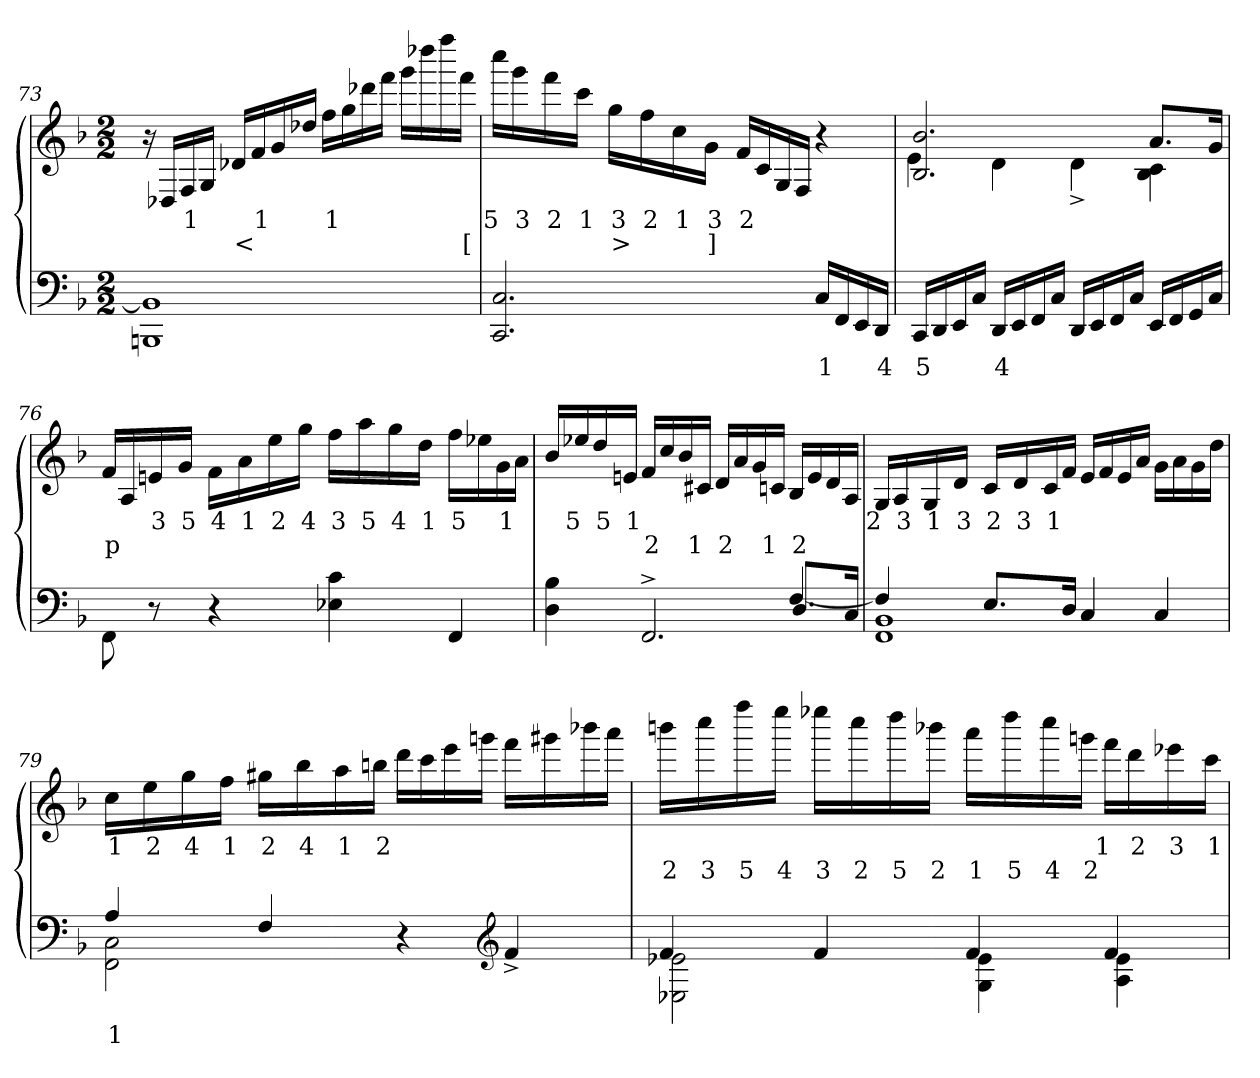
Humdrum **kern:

**kern	**text	**kern	**text	**text
*part2	*part2	*part1	*part1	*part1
*staff2	*staff2	*staff1	*staff1	*staff1
*clefF4	*	*clefG2	*	*
*k[b-]	*	*k[b-]	*	*
*M2/2	*	*M2/2	*	*
=73	=73	=73	=73	=73
1BBn] 1BBBn	.	16r	.	.
.	.	16D-XLL	.	.
.	.	16F	1	.
.	.	16GJJ	.	.
.	.	16d-LL	.	<
.	.	16f	1	.
.	.	16g	.	.
.	.	16dd-JJ	.	.
.	.	16ffLL	1	.
.	.	16gg	.	.
.	.	16ddd-	.	.
.	.	16fffJJ	.	.
.	.	16gggLL	.	.
.	.	16dddd-	.	.
.	.	16ffff	.	.
.	.	16fffJJ	.	[
=74	=74	=74	=74	=74
2.C 2.CC	.	16ccccLL	5	.
.	.	16ggg	3	.
.	.	16fff	2	.
.	.	16cccJJ	1	.
.	.	16ggLL	3	>
.	.	16ff	2	.
.	.	16cc	1	.
.	.	16gJJ	3	]
.	.	16fLL	2	.
.	.	16c	.	.
.	.	16G	.	.
.	.	16FJJ	.	.
16CLL	1	4r	.	.
16FF	.	.	.	.
16EE	.	.	.	.
16DDJJ	4	.	.	.
=75	=75	=75	=75	=75
*	*	*^	*	*
16CCLL	5	2.b- 2.B-	4e	.	.
16DD	.	.	.	.	.
16EE	.	.	.	.	.
16CJJ	.	.	.	.	.
16DDLL	4	.	4d	.	.
16EE	.	.	.	.	.
16FF	.	.	.	.	.
16CJJ	.	.	.	.	.
16DDLL	.	.	4d^>	.	.
16EE	.	.	.	.	.
16FF	.	.	.	.	.
16CJJ	.	.	.	.	.
16EELL	.	8.aL	4c 4B-	.	.
16FF	.	.	.	.	.
16GG	.	.	.	.	.
16CJJ	.	16gJk	.	.	.
*	*	*v	*v	*	*
=76	=76	=76	=76	=76
8FF\	.	16fLL	.	p
.	.	16A	.	.
8r	.	16en	3	.
.	.	16gJJ	5	.
4r	.	16fLL	4	.
.	.	16a	1	.
.	.	16ee	2	.
.	.	16ggJJ	4	.
4c 4E-X	.	16ffLL	3	.
.	.	16aa	5	.
.	.	16gg	4	.
.	.	16ddJJ	1	.
4FF	.	16ffLL	5	.
.	.	16ee-X	.	.
.	.	16g	1	.
.	.	16aJJ	.	.
=77	=77	=77	=77	=77
*^	*	*	*	*
*	*^	*	*	*	*
4ryy	2.ryy	4B- 4D	.	16b-LL	.	.
.	.	.	.	16ee-X	5	.
.	.	.	.	16dd	5	.
.	.	.	.	16enJJ	1	.
2.FF^>	.	2ryy	.	16fLL	.	2
.	.	.	.	16cc	.	.
.	.	.	.	16b-	.	.
.	.	.	.	16c#XJJ	.	1
.	.	.	.	16dLL	.	2
.	.	.	.	16a	.	.
.	.	.	.	16g	.	.
.	.	.	.	16cnJJ	.	1
.	[4F/	8.DL	.	16B-LL	.	2
.	.	.	.	16e	.	.
.	.	.	.	16d	.	.
.	.	16CJ	.	16AJJ	.	.
*	*v	*v	*	*	*	*
=78	=78	=78	=78	=78	=78
4F]	1FF 1BB-	.	16GLL	2	.
.	.	.	16A	3	.
.	.	.	16G	1	.
.	.	.	16dJJ	3	.
8.EL	.	.	16cLL	2	.
.	.	.	16d	3	.
.	.	.	16c	1	.
16DJk	.	.	16fJJ	.	.
4C	.	.	16eLL	.	.
.	.	.	16f	.	.
.	.	.	16e	.	.
.	.	.	16aJJ	.	.
4C	.	.	16gLL	.	.
.	.	.	16a	.	.
.	.	.	16g	.	.
.	.	.	16ddJJ	.	.
=79	=79	=79	=79	=79	=79
4A	2C 2FF	1	16ccLL	1	.
.	.	.	16ee	2	.
.	.	.	16gg	4	.
.	.	.	16ffJJ	1	.
4F	.	.	16gg#XLL	2	.
.	.	.	16bb-	4	.
.	.	.	16aa	1	.
.	.	.	16bbnJJ	2	.
4r	2ryy	.	16dddLL	.	.
.	.	.	16ccc	.	.
.	.	.	16eee	.	.
.	.	.	16gggnJJ	.	.
*clefG2	*	*	*	*	*
4f^>	.	.	16fffLL	.	.
.	.	.	16ggg#X	.	.
.	.	.	16bbb-X	.	.
.	.	.	16aaaJJ	.	.
=80	=80	=80	=80	=80	=80
4f	2e-X 2E-X	.	16bbbnLL	.	2
.	.	.	16cccc	.	3
.	.	.	16ffff	.	5
.	.	.	16eeeeJJ	.	4
4f	.	.	16eeee-XLL	.	3
.	.	.	16cccc	.	2
.	.	.	16dddd	.	5
.	.	.	16bbb-XJJ	.	2
4f	4e- 4G	.	16aaaLL	.	1
.	.	.	16dddd	.	5
.	.	.	16cccc	.	4
.	.	.	16gggnJJ	.	2
4f	4e- 4A	.	16fffLL	1	.
.	.	.	16ddd	2	.
.	.	.	16eee-	3	.
.	.	.	16cccJJ	1	.
*v	*v	*	*	*	*
=	=	=	=	=
*-	*-	*-	*-	*-
